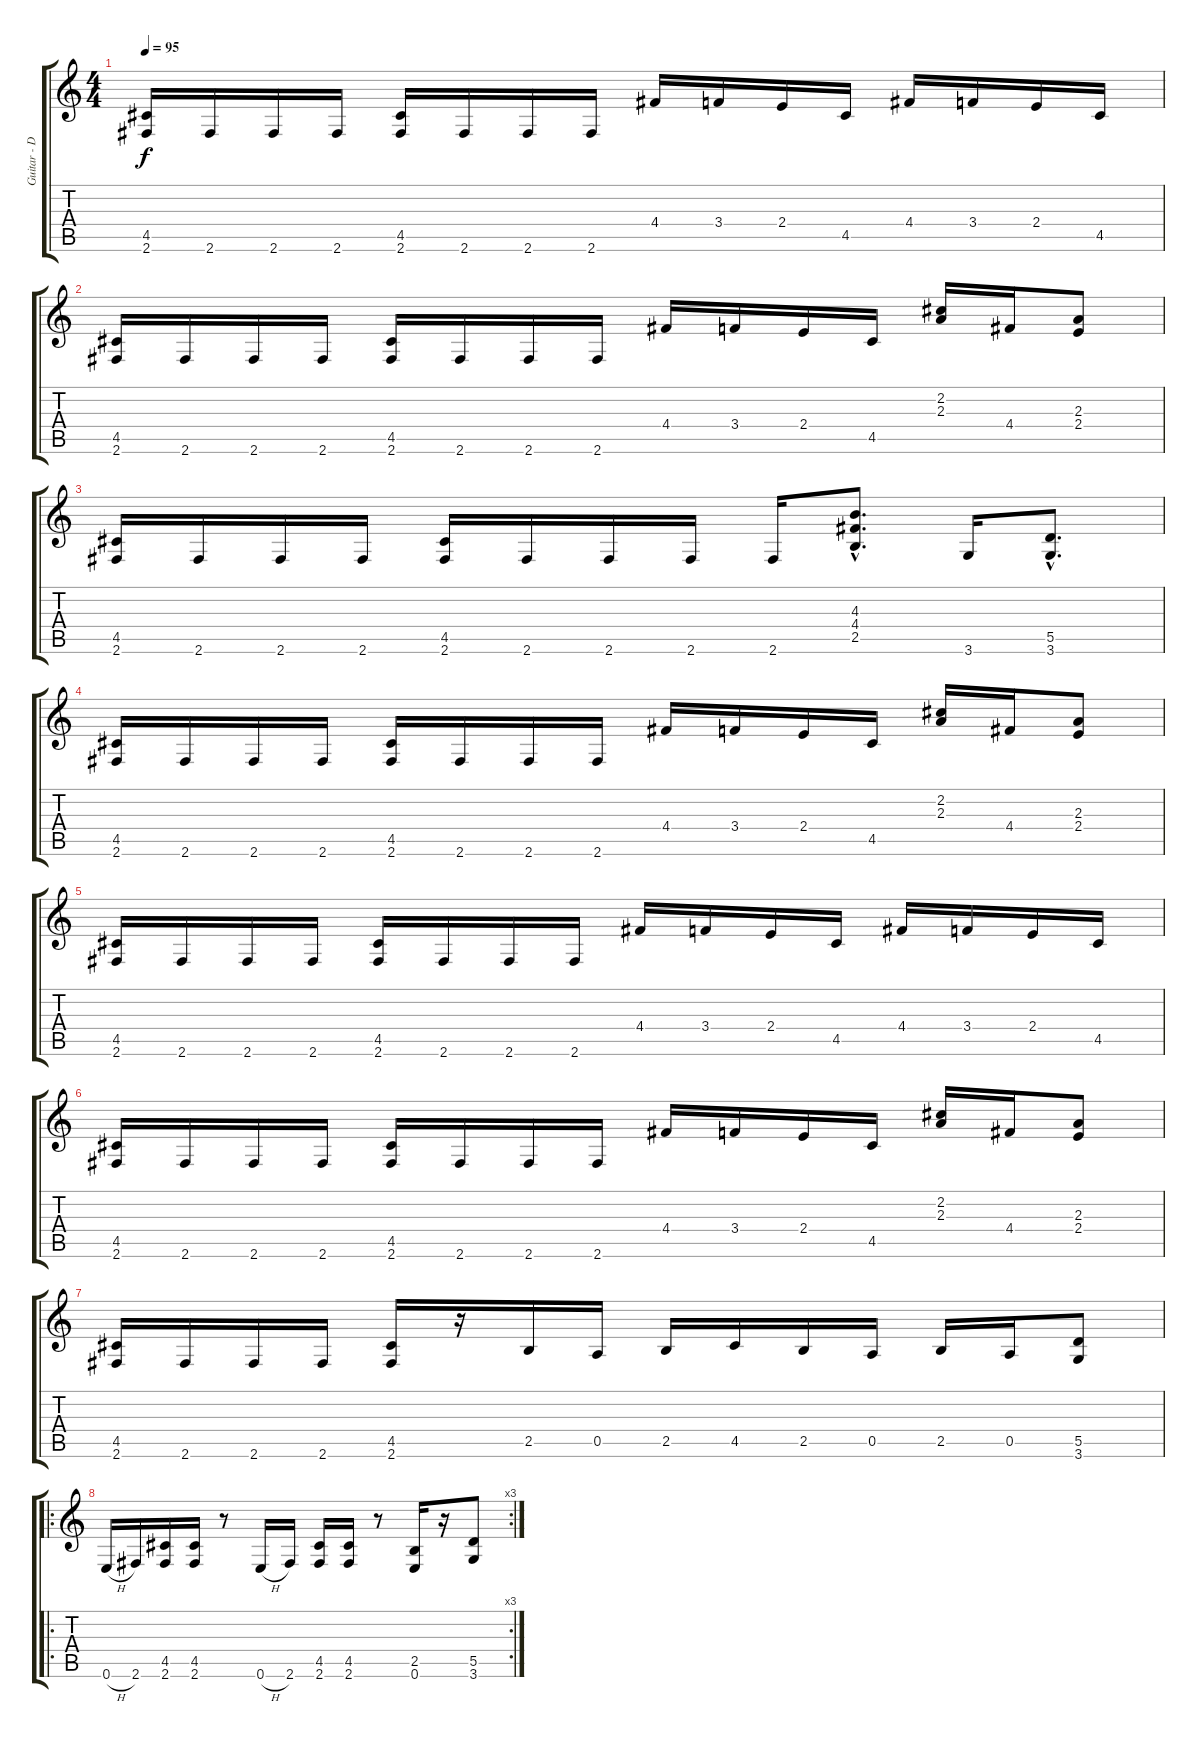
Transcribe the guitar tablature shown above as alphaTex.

\track ("Guitar - Dave Mustaine" "Guitar - D") {instrument distortionguitar}
\staff {score tabs}
\tuning (E4 B3 G3 D3 A2 E2) {hide}
\ts (4 4)
\tempo 95
\clef g2
\ks c
(4.5 2.6).16{dy f} 2.6.16 2.6.16 2.6.16 (4.5 2.6).16 2.6.16 2.6.16 2.6.16 4.4.16 3.4.16 2.4.16 4.5.16 4.4.16 3.4.16 2.4.16 4.5.16 |
(4.5 2.6).16 2.6.16 2.6.16 2.6.16 (4.5 2.6).16 2.6.16 2.6.16 2.6.16 4.4.16 3.4.16 2.4.16 4.5.16 (2.2 2.3).16 4.4.16 (2.3 2.4).8 |
(4.5 2.6).16 2.6.16 2.6.16 2.6.16 (4.5 2.6).16 2.6.16 2.6.16 2.6.16 2.6.16 (4.3{hac} 4.4{hac} 2.5{hac}).8{d} 3.6.16 (5.5{hac} 3.6{hac}).8{d} |
(4.5 2.6).16 2.6.16 2.6.16 2.6.16 (4.5 2.6).16 2.6.16 2.6.16 2.6.16 4.4.16 3.4.16 2.4.16 4.5.16 (2.2 2.3).16 4.4.16 (2.3 2.4).8 |
(4.5 2.6).16 2.6.16 2.6.16 2.6.16 (4.5 2.6).16 2.6.16 2.6.16 2.6.16 4.4.16 3.4.16 2.4.16 4.5.16 4.4.16 3.4.16 2.4.16 4.5.16 |
(4.5 2.6).16 2.6.16 2.6.16 2.6.16 (4.5 2.6).16 2.6.16 2.6.16 2.6.16 4.4.16 3.4.16 2.4.16 4.5.16 (2.2 2.3).16 4.4.16 (2.3 2.4).8 |
(4.5 2.6).16 2.6.16 2.6.16 2.6.16 (4.5 2.6).16 r.16 2.5.16 0.5.16 2.5.16 4.5.16 2.5.16 0.5.16 2.5.16 0.5.16 (5.5 3.6).8 |
\ro
\rc 3
0.6{h}.16 2.6.16 (4.5 2.6).16 (4.5 2.6).16 r.8 0.6{h}.16 2.6.16 (4.5 2.6).16 (4.5 2.6).16 r.8 (2.5 0.6).16 r.16 (5.5 3.6).8
